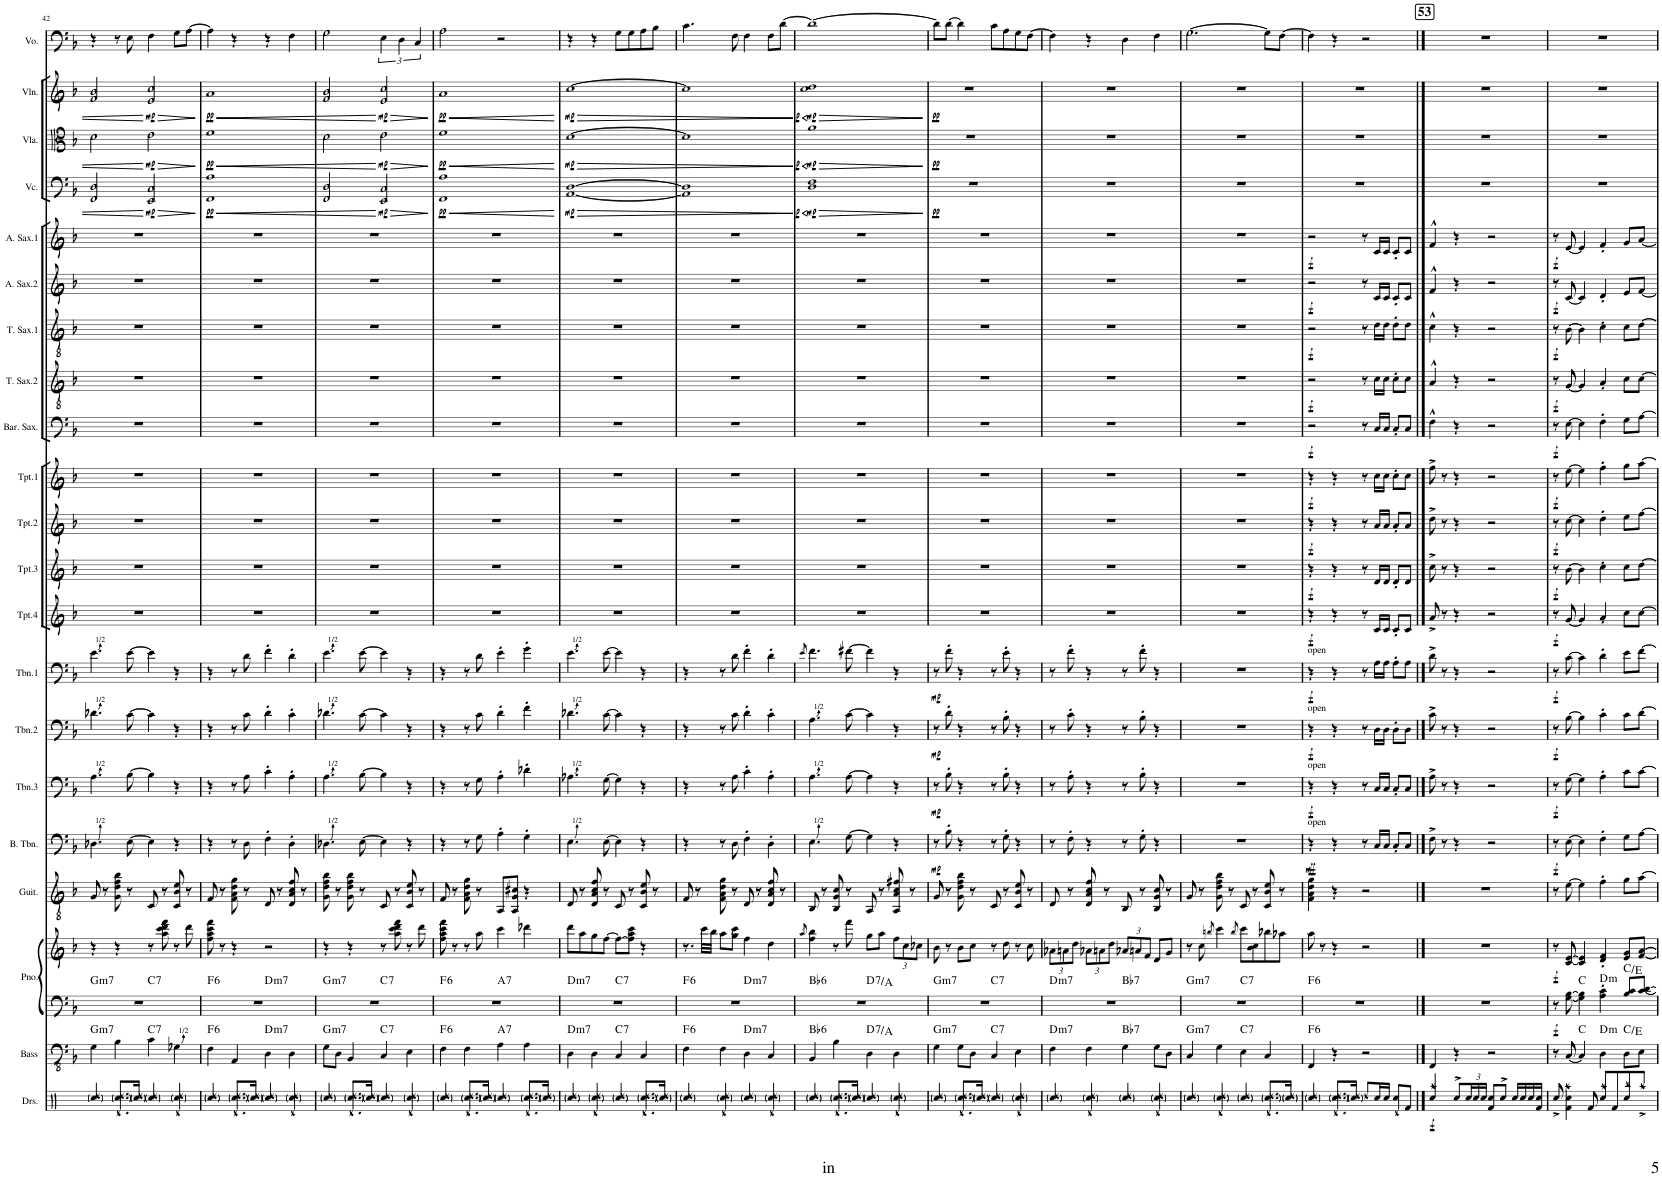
**kern	**harte	**kern	**kern	**dynam	**harte	**kern	**kern	**dynam	**kern	**dynam	**kern	**dynam	**kern	**dynam	**kern	**dynam	**kern	**dynam	**kern	**dynam	**kern	**dynam	**kern	**dynam	**kern	**dynam	**kern	**dynam	**kern	**dynam	**kern	**dynam	**kern	**dynam	**kern	**dynam	**kern	**dynam	**kern
*part20	*part20	*part19	*part19	*part19	*part19	*part18	*part17	*part17	*part16	*part16	*part15	*part15	*part14	*part14	*part13	*part13	*part12	*part12	*part11	*part11	*part10	*part10	*part9	*part9	*part8	*part8	*part7	*part7	*part6	*part6	*part5	*part5	*part4	*part4	*part3	*part3	*part2	*part2	*part1
*staff21	*	*staff20	*staff19	*staff19/20	*	*staff18	*staff17	*staff17	*staff16	*staff16	*staff15	*staff15	*staff14	*staff14	*staff13	*staff13	*staff12	*staff12	*staff11	*staff11	*staff10	*staff10	*staff9	*staff9	*staff8	*staff8	*staff7	*staff7	*staff6	*staff6	*staff5	*staff5	*staff4	*staff4	*staff3	*staff3	*staff2	*staff2	*staff1
*I"Bass	*	*I"Piano	*	*	*	*I"Guitar	*I"Bass Tromb.	*	*I"Trombone 3	*	*I"Trombone 2	*	*I"Trombone 1	*	*I"Trumpet 4	*	*I"Trumpet 3	*	*I"Trumpet 2	*	*I"Trumpet 1	*	*I"Bariton Sax	*	*I"Tenor Sax 2	*	*I"Tenor Sax 1	*	*I"Alto Sax 2	*	*I"Alto Sax 1	*	*I"Violoncello	*	*I"Viola	*	*I"Violin	*	*I"Voice
*I'Bass	*	*I'Pno.	*	*	*	*I'Guit.	*	*	*I'Tbn.3	*	*I'Tbn.2	*	*I'Tbn.1	*	*I'Tpt.4	*	*I'Tpt.3	*	*I'Tpt.2	*	*I'Tpt.1	*	*I'Bar. Sax.	*	*I'T. Sax.2	*	*I'T. Sax.1	*	*I'A. Sax.2	*	*I'A. Sax.1	*	*I'Vc.	*	*I'Vla.	*	*I'Vln.	*	*I'Vo.
!!LO:PB:g=z
*clefFv4	*	*clefF4	*clefG2	*	*	*clefGv2	*clefF4	*	*clefF4	*	*clefF4	*	*clefF4	*	*clefG2	*	*clefG2	*	*clefG2	*	*clefG2	*	*clefF4	*	*clefGv2	*	*clefGv2	*	*clefG2	*	*clefG2	*	*clefF4	*	*clefC3	*	*clefG2	*	*clefF4
*	*	*	*	*	*	*	*	*	*	*	*	*	*	*	*ITrd1c2	*	*ITrd1c2	*	*ITrd1c2	*	*ITrd1c2	*	*ITrd12c21	*	*ITrd8c14	*	*ITrd8c14	*	*ITrd5c9	*	*ITrd5c9	*	*	*	*	*	*	*	*
*k[b-]	*	*k[b-]	*k[b-]	*	*	*k[b-]	*k[b-]	*	*k[b-]	*	*k[b-]	*	*k[b-]	*	*k[b-]	*	*k[b-]	*	*k[b-]	*	*k[b-]	*	*k[b-]	*	*k[b-]	*	*k[b-]	*	*k[b-]	*	*k[b-]	*	*k[b-]	*	*k[b-]	*	*k[b-]	*	*k[b-]
*M4/4	*	*M4/4	*M4/4	*	*	*M4/4	*M4/4	*	*M4/4	*	*M4/4	*	*M4/4	*	*M4/4	*	*M4/4	*	*M4/4	*	*M4/4	*	*M4/4	*	*M4/4	*	*M4/4	*	*M4/4	*	*M4/4	*	*M4/4	*	*M4/4	*	*M4/4	*	*M4/4
=42	=42	=42	=42	=42	=42	=42	=42	=42	=42	=42	=42	=42	=42	=42	=42	=42	=42	=42	=42	=42	=42	=42	=42	=42	=42	=42	=42	=42	=42	=42	=42	=42	=42	=42	=42	=42	=42	=42	=42
!	!LO:H:kt=m7	!	!	!	!LO:H:kt=m7	!	!	!	!	!	!	!	!	!	!	!	!	!	!	!	!	!	!	!	!	!	!	!	!	!	!	!	!	!	!	!	!	!	!
4GG\	G:min7	1r	4r	.	G:min7	8G/	4.D-X\	.	4.A\	.	4.d-X\	.	4.e\	.	1r	.	1r	.	1r	.	1r	.	1r	.	1r	.	1r	.	1r	.	1r	.	2FF/ 2D/	.	2d\	.	2f/ 2b-/	.	4r
.	.	.	.	.	.	8r	.	.	.	.	.	.	.	.	.	.	.	.	.	.	.	.	.	.	.	.	.	.	.	.	.	.	.	.	.	.	.	.	.
4BB-\	.	.	4r	.	.	8G\ 8d\ 8f\ 8b-\	.	.	.	.	.	.	.	.	.	.	.	.	.	.	.	.	.	.	.	.	.	.	.	.	.	.	.	.	.	.	.	.	8r
.	.	.	.	.	.	8r	[8E\	.	[8B-\	.	[8c\	.	[8e\	.	.	.	.	.	.	.	.	.	.	.	.	.	.	.	.	.	.	.	.	.	.	.	.	.	8E\
!	!	!	!	!	!	!	!	!	!	!	!	!	!	!	!	!	!	!	!	!	!	!	!	!	!	!	!	!	!	!	!	!	!	!LO:HP:b	!	!LO:HP:b	!	!LO:HP:b	!
!	!LO:H:kt=7	!	!	!	!LO:H:kt=7	!	!	!	!	!	!	!	!	!	!	!	!	!	!	!	!	!	!	!	!	!	!	!	!	!	!	!	!	!LO:DY:n=1:b	!	!LO:DY:n=1:b	!	!LO:DY:n=1:b	!
4C\	C:7	.	8r	.	C:7	8C/	4E\]	.	4B-\]	.	4c\]	.	4e\]	.	.	.	.	.	.	.	.	.	.	.	.	.	.	.	.	.	.	.	2EE/ 2C/	> mp	2e\	> mp	2e/ 2cc/	> mp	4F\
.	.	.	8aa\ 8ccc\ 8ddd\ 8fff\	.	.	8r	.	.	.	.	.	.	.	.	.	.	.	.	.	.	.	.	.	.	.	.	.	.	.	.	.	.	.	.	.	.	.	.	.
4GG-X\	.	.	8r	.	.	8C/ 8B-/ 8e/	4r	.	4r	.	4r	.	4r	.	.	.	.	.	.	.	.	.	.	.	.	.	.	.	.	.	.	.	.	.	.	.	.	.	8G\L
.	.	.	8ddd\	.	.	8r	.	.	.	.	.	.	.	.	.	.	.	.	.	.	.	.	.	.	.	.	.	.	.	.	.	.	.	.	.	.	.	.	[8A\J
.	.	.	.	.	.	.	.	.	.	.	.	.	.	.	.	.	.	.	.	.	.	.	.	.	.	.	.	.	.	.	.	.	.	]	.	]	.	]	.
=43	=43	=43	=43	=43	=43	=43	=43	=43	=43	=43	=43	=43	=43	=43	=43	=43	=43	=43	=43	=43	=43	=43	=43	=43	=43	=43	=43	=43	=43	=43	=43	=43	=43	=43	=43	=43	=43	=43	=43
!	!	!	!	!	!	!	!	!	!	!	!	!	!	!	!	!	!	!	!	!	!	!	!	!	!	!	!	!	!	!	!	!	!	!LO:HP:b	!	!LO:HP:b	!	!LO:HP:b	!
!	!LO:H:kt=6	!	!	!	!LO:H:kt=6	!	!	!	!	!	!	!	!	!	!	!	!	!	!	!	!	!	!	!	!	!	!	!	!	!	!	!	!	!LO:DY:n=1:b	!	!LO:DY:n=1:b	!	!LO:DY:n=1:b	!
4FF\	F:maj6	1r	8ff\ 8aa\ 8ccc\ 8fff\	.	F:maj6	8F/	4r	.	4r	.	4r	.	4r	.	1r	.	1r	.	1r	.	1r	.	1r	.	1r	.	1r	.	1r	.	1r	.	1FF 1A	< pp	1f	< pp	1a	< pp	4A\]
.	.	.	8r	.	.	8r	.	.	.	.	.	.	.	.	.	.	.	.	.	.	.	.	.	.	.	.	.	.	.	.	.	.	.	.	.	.	.	.	.
4AAA/	.	.	4r	.	.	8F\ 8A\ 8d\ 8g\	8r	.	8r	.	8r	.	8r	.	.	.	.	.	.	.	.	.	.	.	.	.	.	.	.	.	.	.	.	.	.	.	.	.	4r
.	.	.	.	.	.	8r	8D\	.	8A\	.	8c\	.	8d\	.	.	.	.	.	.	.	.	.	.	.	.	.	.	.	.	.	.	.	.	.	.	.	.	.	.
!	!LO:H:kt=m7	!	!	!	!LO:H:kt=m7	!	!	!	!	!	!	!	!	!	!	!	!	!	!	!	!	!	!	!	!	!	!	!	!	!	!	!	!	!	!	!	!	!	!
4DD\	D:min7	.	2r	.	D:min7	8D/	4F'\	.	4c'\	.	4d'\	.	4f'\	.	.	.	.	.	.	.	.	.	.	.	.	.	.	.	.	.	.	.	.	.	.	.	.	.	4r
.	.	.	.	.	.	8r	.	.	.	.	.	.	.	.	.	.	.	.	.	.	.	.	.	.	.	.	.	.	.	.	.	.	.	.	.	.	.	.	.
4DD\	.	.	.	.	.	8D/ 8A/ 8c/ 8f/	4D'\	.	4A'\	.	4c'\	.	4d'\	.	.	.	.	.	.	.	.	.	.	.	.	.	.	.	.	.	.	.	.	.	.	.	.	.	4F\
.	.	.	.	.	.	8r	.	.	.	.	.	.	.	.	.	.	.	.	.	.	.	.	.	.	.	.	.	.	.	.	.	.	.	.	.	.	.	.	.
=44	=44	=44	=44	=44	=44	=44	=44	=44	=44	=44	=44	=44	=44	=44	=44	=44	=44	=44	=44	=44	=44	=44	=44	=44	=44	=44	=44	=44	=44	=44	=44	=44	=44	=44	=44	=44	=44	=44	=44
!	!LO:H:kt=m7	!	!	!	!LO:H:kt=m7	!	!	!	!	!	!	!	!	!	!	!	!	!	!	!	!	!	!	!	!	!	!	!	!	!	!	!	!	!	!	!	!	!	!
8GG\L	G:min7	1r	4r	.	G:min7	8G\ 8d\ 8f\ 8b-\	4.D-X\	.	4.A\	.	4.d-X\	.	4.e\	.	1r	.	1r	.	1r	.	1r	.	1r	.	1r	.	1r	.	1r	.	1r	.	2FF/ 2D/	.	2d\	.	2f/ 2b-/	.	2G\
8DD\J	.	.	.	.	.	8r	.	.	.	.	.	.	.	.	.	.	.	.	.	.	.	.	.	.	.	.	.	.	.	.	.	.	.	.	.	.	.	.	.
4BBB-/	.	.	4r	.	.	8G\ 8d\ 8f\ 8b-\	.	.	.	.	.	.	.	.	.	.	.	.	.	.	.	.	.	.	.	.	.	.	.	.	.	.	.	.	.	.	.	.	.
.	.	.	.	.	.	8r	[8E\	.	[8B-\	.	[8c\	.	[8e\	.	.	.	.	.	.	.	.	.	.	.	.	.	.	.	.	.	.	.	.	.	.	.	.	.	.
!	!	!	!	!	!	!	!	!	!	!	!	!	!	!	!	!	!	!	!	!	!	!	!	!	!	!	!	!	!	!	!	!	!	!LO:HP:n=1:b	!	!LO:HP:n=1:b	!	!LO:HP:n=1:b	!
!	!LO:H:kt=7	!	!	!	!LO:H:kt=7	!	!	!	!	!	!	!	!	!	!	!	!	!	!	!	!	!	!	!	!	!	!	!	!	!	!	!	!	!LO:DY:n=1:b	!	!LO:DY:n=1:b	!	!LO:DY:n=1:b	!
4CC/	C:7	.	8r	.	C:7	8C/	4E\]	.	4B-\]	.	4c\]	.	4e\]	.	.	.	.	.	.	.	.	.	.	.	.	.	.	.	.	.	.	.	2EE/ 2C/	[ > mp	2e\	[ > mp	2e/ 2cc/	[ > mp	6E\
.	.	.	8aa\ 8ccc\ 8ddd\ 8fff\	.	.	8r	.	.	.	.	.	.	.	.	.	.	.	.	.	.	.	.	.	.	.	.	.	.	.	.	.	.	.	.	.	.	.	.	.
.	.	.	.	.	.	.	.	.	.	.	.	.	.	.	.	.	.	.	.	.	.	.	.	.	.	.	.	.	.	.	.	.	.	.	.	.	.	.	6D\
4EE\	.	.	8r	.	.	8C/ 8B-/ 8e/	4r	.	4r	.	4r	.	4r	.	.	.	.	.	.	.	.	.	.	.	.	.	.	.	.	.	.	.	.	.	.	.	.	.	.
.	.	.	.	.	.	.	.	.	.	.	.	.	.	.	.	.	.	.	.	.	.	.	.	.	.	.	.	.	.	.	.	.	.	.	.	.	.	.	6C/
.	.	.	8ddd\	.	.	8r	.	.	.	.	.	.	.	.	.	.	.	.	.	.	.	.	.	.	.	.	.	.	.	.	.	.	.	.	.	.	.	.	.
.	.	.	.	.	.	.	.	.	.	.	.	.	.	.	.	.	.	.	.	.	.	.	.	.	.	.	.	.	.	.	.	.	.	]	.	]	.	]	.
=45	=45	=45	=45	=45	=45	=45	=45	=45	=45	=45	=45	=45	=45	=45	=45	=45	=45	=45	=45	=45	=45	=45	=45	=45	=45	=45	=45	=45	=45	=45	=45	=45	=45	=45	=45	=45	=45	=45	=45
!	!	!	!	!	!	!	!	!	!	!	!	!	!	!	!	!	!	!	!	!	!	!	!	!	!	!	!	!	!	!	!	!	!	!LO:HP:b	!	!LO:HP:b	!	!LO:HP:b	!
!	!LO:H:kt=6	!	!	!	!LO:H:kt=6	!	!	!	!	!	!	!	!	!	!	!	!	!	!	!	!	!	!	!	!	!	!	!	!	!	!	!	!	!LO:DY:n=1:b	!	!LO:DY:n=1:b	!	!LO:DY:n=1:b	!
4FF\	F:maj6	1r	8ff\ 8aa\ 8ccc\ 8fff\	.	F:maj6	8F/	4r	.	4r	.	4r	.	4r	.	1r	.	1r	.	1r	.	1r	.	1r	.	1r	.	1r	.	1r	.	1r	.	1FF 1A	< pp	1f	< pp	1a	< pp	2A\
.	.	.	8r	.	.	8r	.	.	.	.	.	.	.	.	.	.	.	.	.	.	.	.	.	.	.	.	.	.	.	.	.	.	.	.	.	.	.	.	.
4FF\	.	.	8r	.	.	8F\ 8A\ 8d\ 8g\	8r	.	8r	.	8r	.	8r	.	.	.	.	.	.	.	.	.	.	.	.	.	.	.	.	.	.	.	.	.	.	.	.	.	.
.	.	.	8aa\	.	.	8r	8G\	.	8G\	.	8c\	.	8d\	.	.	.	.	.	.	.	.	.	.	.	.	.	.	.	.	.	.	.	.	.	.	.	.	.	.
!	!LO:H:kt=7	!	!	!	!LO:H:kt=7	!	!	!	!	!	!	!	!	!	!	!	!	!	!	!	!	!	!	!	!	!	!	!	!	!	!	!	!	!	!	!	!	!	!
4AA\	A:7	.	4ccc\	.	A:7	8AA/L	4A'\	.	4A'\	.	4d'\	.	4e'\	.	.	.	.	.	.	.	.	.	.	.	.	.	.	.	.	.	.	.	.	.	.	.	.	.	2r
.	.	.	.	.	.	8AA/ 8G/ 8c#X/J	.	.	.	.	.	.	.	.	.	.	.	.	.	.	.	.	.	.	.	.	.	.	.	.	.	.	.	.	.	.	.	.	.
4AA\	.	.	4ddd-X\	.	.	4r	4G'\	.	4d-X'\	.	4f'\	.	4g'\	.	.	.	.	.	.	.	.	.	.	.	.	.	.	.	.	.	.	.	.	.	.	.	.	.	.
.	.	.	.	.	.	.	.	.	.	.	.	.	.	.	.	.	.	.	.	.	.	.	.	.	.	.	.	.	.	.	.	.	.	[	.	[	.	[	.
=46	=46	=46	=46	=46	=46	=46	=46	=46	=46	=46	=46	=46	=46	=46	=46	=46	=46	=46	=46	=46	=46	=46	=46	=46	=46	=46	=46	=46	=46	=46	=46	=46	=46	=46	=46	=46	=46	=46	=46
!	!	!	!	!	!	!	!	!	!	!	!	!	!	!	!	!	!	!	!	!	!	!	!	!	!	!	!	!	!	!	!	!	!	!LO:HP:b	!	!LO:HP:b	!	!LO:HP:b	!
!	!LO:H:kt=m7	!	!	!	!LO:H:kt=m7	!	!	!	!	!	!	!	!	!	!	!	!	!	!	!	!	!	!	!	!	!	!	!	!	!	!	!	!	!LO:DY:n=1:b	!	!LO:DY:n=1:b	!	!LO:DY:n=1:b	!
4DD\	D:min7	1r	8ddd\L	.	D:min7	8D/	4.E\	.	4.A-X\	.	4.d-X\	.	4.e\	.	1r	.	1r	.	1r	.	1r	.	1r	.	1r	.	1r	.	1r	.	1r	.	[1AA [1D	> mp	[1d	> mp	[1cc	> mp	4r
.	.	.	8aa\	.	.	8r	.	.	.	.	.	.	.	.	.	.	.	.	.	.	.	.	.	.	.	.	.	.	.	.	.	.	.	.	.	.	.	.	.
4DD\	.	.	8gg\	.	.	8D/ 8A/ 8c/ 8f/	.	.	.	.	.	.	.	.	.	.	.	.	.	.	.	.	.	.	.	.	.	.	.	.	.	.	.	.	.	.	.	.	4r
.	.	.	[8ff\J	.	.	8r	[8E\	.	[8G\	.	[8c\	.	[8e\	.	.	.	.	.	.	.	.	.	.	.	.	.	.	.	.	.	.	.	.	.	.	.	.	.	.
!	!LO:H:kt=7	!	!	!	!LO:H:kt=7	!	!	!	!	!	!	!	!	!	!	!	!	!	!	!	!	!	!	!	!	!	!	!	!	!	!	!	!	!	!	!	!	!	!
4CC/	C:7	.	8ff\L_	.	C:7	8C/	4E\]	.	4G\]	.	4c\]	.	4e\]	.	.	.	.	.	.	.	.	.	.	.	.	.	.	.	.	.	.	.	.	.	.	.	.	.	8G\L
.	.	.	8ff\] 8aa\ 8ccc\J	.	.	8r	.	.	.	.	.	.	.	.	.	.	.	.	.	.	.	.	.	.	.	.	.	.	.	.	.	.	.	.	.	.	.	.	8G\
4CC/	.	.	4r	.	.	8C/ 8B-/ 8e/	4r	.	4r	.	4r	.	4r	.	.	.	.	.	.	.	.	.	.	.	.	.	.	.	.	.	.	.	.	.	.	.	.	.	8A\
.	.	.	.	.	.	8r	.	.	.	.	.	.	.	.	.	.	.	.	.	.	.	.	.	.	.	.	.	.	.	.	.	.	.	.	.	.	.	.	8B-\J
.	.	.	.	.	.	.	.	.	.	.	.	.	.	.	.	.	.	.	.	.	.	.	.	.	.	.	.	.	.	.	.	.	.	]	.	]	.	]	.
=47	=47	=47	=47	=47	=47	=47	=47	=47	=47	=47	=47	=47	=47	=47	=47	=47	=47	=47	=47	=47	=47	=47	=47	=47	=47	=47	=47	=47	=47	=47	=47	=47	=47	=47	=47	=47	=47	=47	=47
!	!	!	!	!	!	!	!	!	!	!	!	!	!	!	!	!	!	!	!	!	!	!	!	!	!	!	!	!	!	!	!	!	!	!LO:HP:b	!	!LO:HP:b	!	!LO:HP:b	!
!	!LO:H:kt=6	!	!	!	!LO:H:kt=6	!	!	!	!	!	!	!	!	!	!	!	!	!	!	!	!	!	!	!	!	!	!	!	!	!	!	!	!	!LO:DY:n=1:b	!	!LO:DY:n=1:b	!	!LO:DY:n=1:b	!
4FF\	F:maj6	1r	8.r	.	F:maj6	8F/	4r	.	4r	.	4r	.	4r	.	1r	.	1r	.	1r	.	1r	.	1r	.	1r	.	1r	.	1r	.	1r	.	1AA] 1D]	< p	1d]	< p	1cc]	< p	4.c\
.	.	.	.	.	.	8r	.	.	.	.	.	.	.	.	.	.	.	.	.	.	.	.	.	.	.	.	.	.	.	.	.	.	.	.	.	.	.	.	.
.	.	.	32ccc\LLL	.	.	.	.	.	.	.	.	.	.	.	.	.	.	.	.	.	.	.	.	.	.	.	.	.	.	.	.	.	.	.	.	.	.	.	.
.	.	.	32bb-\JJJ	.	.	.	.	.	.	.	.	.	.	.	.	.	.	.	.	.	.	.	.	.	.	.	.	.	.	.	.	.	.	.	.	.	.	.	.
4FF\	.	.	8aa\L	.	.	8F\ 8A\ 8d\ 8g\	8r	.	8r	.	8r	.	8r	.	.	.	.	.	.	.	.	.	.	.	.	.	.	.	.	.	.	.	.	.	.	.	.	.	.
.	.	.	8gg\ 8ccc\J	.	.	8r	8D\	.	8A\	.	8c\	.	8d\	.	.	.	.	.	.	.	.	.	.	.	.	.	.	.	.	.	.	.	.	.	.	.	.	.	8F\
!	!LO:H:kt=m7	!	!	!	!LO:H:kt=m7	!	!	!	!	!	!	!	!	!	!	!	!	!	!	!	!	!	!	!	!	!	!	!	!	!	!	!	!	!	!	!	!	!	!
4DD\	D:min7	.	4ff\	.	D:min7	8D/	4F'\	.	4c'\	.	4d'\	.	4f'\	.	.	.	.	.	.	.	.	.	.	.	.	.	.	.	.	.	.	.	.	.	.	.	.	.	4F\
.	.	.	.	.	.	8r	.	.	.	.	.	.	.	.	.	.	.	.	.	.	.	.	.	.	.	.	.	.	.	.	.	.	.	.	.	.	.	.	.
4CC/	.	.	4dd\	.	.	8D/ 8A/ 8c/ 8f/	4D'\	.	4A'\	.	4c'\	.	4d'\	.	.	.	.	.	.	.	.	.	.	.	.	.	.	.	.	.	.	.	.	.	.	.	.	.	8F\L
.	.	.	.	.	.	8r	.	.	.	.	.	.	.	.	.	.	.	.	.	.	.	.	.	.	.	.	.	.	.	.	.	.	.	.	.	.	.	.	[8d\J
.	.	.	.	.	.	.	.	.	.	.	.	.	.	.	.	.	.	.	.	.	.	.	.	.	.	.	.	.	.	.	.	.	.	[	.	[	.	[	.
=48	=48	=48	=48	=48	=48	=48	=48	=48	=48	=48	=48	=48	=48	=48	=48	=48	=48	=48	=48	=48	=48	=48	=48	=48	=48	=48	=48	=48	=48	=48	=48	=48	=48	=48	=48	=48	=48	=48	=48
.	.	.	8qaa/	.	.	.	.	.	.	.	.	.	8qe/	.	.	.	.	.	.	.	.	.	.	.	.	.	.	.	.	.	.	.	.	.	.	.	.	.	.
!	!	!	!	!	!	!	!	!	!	!	!	!	!	!	!	!	!	!	!	!	!	!	!	!	!	!	!	!	!	!	!	!	!	!LO:HP:b	!	!LO:HP:b	!	!LO:HP:b	!
!	!LO:H:kt=6	!	!	!	!LO:H:kt=6	!	!	!	!	!	!	!	!	!	!	!	!	!	!	!	!	!	!	!	!	!	!	!	!	!	!	!	!	!LO:DY:n=1:b	!	!LO:DY:n=1:b	!	!LO:DY:n=1:b	!
4BBB-/	Bb:maj6	1r	4ff\ 4bb-\	.	Bb:maj6	8BB-/	4.E\	.	4.A\	.	4.A\	.	4.f\	.	1r	.	1r	.	1r	.	1r	.	1r	.	1r	.	1r	.	1r	.	1r	.	1D 1F	> mp	1a	> mp	1cc 1dd	> mp	1d_
.	.	.	.	.	.	8r	.	.	.	.	.	.	.	.	.	.	.	.	.	.	.	.	.	.	.	.	.	.	.	.	.	.	.	.	.	.	.	.	.
4BB-\	.	.	8r	.	.	8BB-/ 8G/ 8c/	.	.	.	.	.	.	.	.	.	.	.	.	.	.	.	.	.	.	.	.	.	.	.	.	.	.	.	.	.	.	.	.	.
.	.	.	8fff\	.	.	8r	[8G\	.	[8A\	.	[8c\	.	[8f#X\	.	.	.	.	.	.	.	.	.	.	.	.	.	.	.	.	.	.	.	.	.	.	.	.	.	.
!	!LO:H:kt=7	!	!	!	!LO:H:kt=7	!	!	!	!	!	!	!	!	!	!	!	!	!	!	!	!	!	!	!	!	!	!	!	!	!	!	!	!	!	!	!	!	!	!
4DD\	D:7/5	.	8gg\L	.	D:7/5	8AA/	4G\]	.	4A\]	.	4c\]	.	4f#\]	.	.	.	.	.	.	.	.	.	.	.	.	.	.	.	.	.	.	.	.	.	.	.	.	.	.
.	.	.	8aa\J	.	.	8r	.	.	.	.	.	.	.	.	.	.	.	.	.	.	.	.	.	.	.	.	.	.	.	.	.	.	.	.	.	.	.	.	.
*	*	*	*Xbrackettup	*	*	*	*	*	*	*	*	*	*	*	*	*	*	*	*	*	*	*	*	*	*	*	*	*	*	*	*	*	*	*	*	*	*	*	*
4DD\	.	.	12ff\L	.	.	8AA/ 8A/ 8c/ 8f#X/	4r	.	4r	.	4r	.	4r	.	.	.	.	.	.	.	.	.	.	.	.	.	.	.	.	.	.	.	.	.	.	.	.	.	.
.	.	.	12cc\	.	.	.	.	.	.	.	.	.	.	.	.	.	.	.	.	.	.	.	.	.	.	.	.	.	.	.	.	.	.	.	.	.	.	.	.
.	.	.	.	.	.	8r	.	.	.	.	.	.	.	.	.	.	.	.	.	.	.	.	.	.	.	.	.	.	.	.	.	.	.	.	.	.	.	.	.
.	.	.	12cc-X\J	.	.	.	.	.	.	.	.	.	.	.	.	.	.	.	.	.	.	.	.	.	.	.	.	.	.	.	.	.	.	.	.	.	.	.	.
.	.	.	.	.	.	.	.	.	.	.	.	.	.	.	.	.	.	.	.	.	.	.	.	.	.	.	.	.	.	.	.	.	.	]	.	]	.	]	.
=49	=49	=49	=49	=49	=49	=49	=49	=49	=49	=49	=49	=49	=49	=49	=49	=49	=49	=49	=49	=49	=49	=49	=49	=49	=49	=49	=49	=49	=49	=49	=49	=49	=49	=49	=49	=49	=49	=49	=49
!	!LO:H:kt=m7	!	!	!	!LO:H:kt=m7	!	!	!LO:DY:b	!	!LO:DY:b	!	!LO:DY:b	!	!LO:DY:b	!	!	!	!	!	!	!	!	!	!	!	!	!	!	!	!	!	!	!	!LO:DY:b	!	!LO:DY:b	!	!LO:DY:b	!
4GG\	G:min7	1r	8b-\	.	G:min7	8G/	8r	mp	8r	mp	8r	mp	8r	mp	1r	.	1r	.	1r	.	1r	.	1r	.	1r	.	1r	.	1r	.	1r	.	1r	pp	1r	pp	1r	pp	8d\L]
.	.	.	8r	.	.	8r	8B-'\	.	8B-'\	.	8d'\	.	8f'\	.	.	.	.	.	.	.	.	.	.	.	.	.	.	.	.	.	.	.	.	.	.	.	.	.	[8d\J
8GG\L	.	.	8b-\L	.	.	8G\ 8d\ 8f\ 8b-\	4r	.	4r	.	4r	.	4r	.	.	.	.	.	.	.	.	.	.	.	.	.	.	.	.	.	.	.	.	.	.	.	.	.	4d\]
8DD\J	.	.	8cc\J	.	.	8r	.	.	.	.	.	.	.	.	.	.	.	.	.	.	.	.	.	.	.	.	.	.	.	.	.	.	.	.	.	.	.	.	.
!	!LO:H:kt=7	!	!	!	!LO:H:kt=7	!	!	!	!	!	!	!	!	!	!	!	!	!	!	!	!	!	!	!	!	!	!	!	!	!	!	!	!	!	!	!	!	!	!
4CC/	C:7	.	8r	.	C:7	8C/	8r	.	8r	.	8r	.	8r	.	.	.	.	.	.	.	.	.	.	.	.	.	.	.	.	.	.	.	.	.	.	.	.	.	8c\L
.	.	.	8dd\	.	.	8r	8G'\	.	8B-'\	.	8B-'\	.	8e'\	.	.	.	.	.	.	.	.	.	.	.	.	.	.	.	.	.	.	.	.	.	.	.	.	.	8A\
4EE\	.	.	8r	.	.	8C/ 8B-/ 8e/	4r	.	4r	.	4r	.	4r	.	.	.	.	.	.	.	.	.	.	.	.	.	.	.	.	.	.	.	.	.	.	.	.	.	8G\
.	.	.	8cc\	.	.	8r	.	.	.	.	.	.	.	.	.	.	.	.	.	.	.	.	.	.	.	.	.	.	.	.	.	.	.	.	.	.	.	.	[8F\J
=50	=50	=50	=50	=50	=50	=50	=50	=50	=50	=50	=50	=50	=50	=50	=50	=50	=50	=50	=50	=50	=50	=50	=50	=50	=50	=50	=50	=50	=50	=50	=50	=50	=50	=50	=50	=50	=50	=50	=50
!	!LO:H:kt=m7	!	!	!	!LO:H:kt=m7	!	!	!	!	!	!	!	!	!	!	!	!	!	!	!	!	!	!	!	!	!	!	!	!	!	!	!	!	!	!	!	!	!	!
4FF\	D:min7	1r	12a-X\L	.	D:min7	8D/	8r	.	8r	.	8r	.	8r	.	1r	.	1r	.	1r	.	1r	.	1r	.	1r	.	1r	.	1r	.	1r	.	1r	.	1r	.	1r	.	4F\]
.	.	.	12an\	.	.	.	.	.	.	.	.	.	.	.	.	.	.	.	.	.	.	.	.	.	.	.	.	.	.	.	.	.	.	.	.	.	.	.	.
.	.	.	.	.	.	8r	8F'\	.	8A'\	.	8c'\	.	8f'\	.	.	.	.	.	.	.	.	.	.	.	.	.	.	.	.	.	.	.	.	.	.	.	.	.	.
.	.	.	12dd\J	.	.	.	.	.	.	.	.	.	.	.	.	.	.	.	.	.	.	.	.	.	.	.	.	.	.	.	.	.	.	.	.	.	.	.	.
4FF\	.	.	12a-X\L	.	.	8D/ 8A/ 8c/ 8f/	4r	.	4r	.	4r	.	4r	.	.	.	.	.	.	.	.	.	.	.	.	.	.	.	.	.	.	.	.	.	.	.	.	.	4r
.	.	.	12an\	.	.	.	.	.	.	.	.	.	.	.	.	.	.	.	.	.	.	.	.	.	.	.	.	.	.	.	.	.	.	.	.	.	.	.	.
.	.	.	.	.	.	8r	.	.	.	.	.	.	.	.	.	.	.	.	.	.	.	.	.	.	.	.	.	.	.	.	.	.	.	.	.	.	.	.	.
.	.	.	12dd\J	.	.	.	.	.	.	.	.	.	.	.	.	.	.	.	.	.	.	.	.	.	.	.	.	.	.	.	.	.	.	.	.	.	.	.	.
!	!LO:H:kt=7	!	!	!	!LO:H:kt=7	!	!	!	!	!	!	!	!	!	!	!	!	!	!	!	!	!	!	!	!	!	!	!	!	!	!	!	!	!	!	!	!	!	!
4GG\	Bb:7	.	12a-X/L	.	Bb:7	8BB-/	8r	.	8r	.	8r	.	8r	.	.	.	.	.	.	.	.	.	.	.	.	.	.	.	.	.	.	.	.	.	.	.	.	.	4D\
.	.	.	12an/	.	.	.	.	.	.	.	.	.	.	.	.	.	.	.	.	.	.	.	.	.	.	.	.	.	.	.	.	.	.	.	.	.	.	.	.
.	.	.	.	.	.	8r	8G'\	.	8B-'\	.	8B-'\	.	8f'\	.	.	.	.	.	.	.	.	.	.	.	.	.	.	.	.	.	.	.	.	.	.	.	.	.	.
.	.	.	12f/J	.	.	.	.	.	.	.	.	.	.	.	.	.	.	.	.	.	.	.	.	.	.	.	.	.	.	.	.	.	.	.	.	.	.	.	.
8GG\L	.	.	8d/L	.	.	8BB-/ 8G/ 8c/	4r	.	4r	.	4r	.	4r	.	.	.	.	.	.	.	.	.	.	.	.	.	.	.	.	.	.	.	.	.	.	.	.	.	4F\
8DD\J	.	.	8g/J	.	.	8r	.	.	.	.	.	.	.	.	.	.	.	.	.	.	.	.	.	.	.	.	.	.	.	.	.	.	.	.	.	.	.	.	.
=51	=51	=51	=51	=51	=51	=51	=51	=51	=51	=51	=51	=51	=51	=51	=51	=51	=51	=51	=51	=51	=51	=51	=51	=51	=51	=51	=51	=51	=51	=51	=51	=51	=51	=51	=51	=51	=51	=51	=51
!	!LO:H:kt=m7	!	!	!	!LO:H:kt=m7	!	!	!	!	!	!	!	!	!	!	!	!	!	!	!	!	!	!	!	!	!	!	!	!	!	!	!	!	!	!	!	!	!	!
4CC/	G:min7	1r	8r	.	G:min7	8G/	1r	.	1r	.	1r	.	1r	.	1r	.	1r	.	1r	.	1r	.	1r	.	1r	.	1r	.	1r	.	1r	.	1r	.	1r	.	1r	.	[2.G\
.	.	.	8cc\	.	.	8r	.	.	.	.	.	.	.	.	.	.	.	.	.	.	.	.	.	.	.	.	.	.	.	.	.	.	.	.	.	.	.	.	.
.	.	.	8qbbn/	.	.	.	.	.	.	.	.	.	.	.	.	.	.	.	.	.	.	.	.	.	.	.	.	.	.	.	.	.	.	.	.	.	.	.	.
4GG\	.	.	4ccc\	.	.	8G\ 8d\ 8f\ 8b-\	.	.	.	.	.	.	.	.	.	.	.	.	.	.	.	.	.	.	.	.	.	.	.	.	.	.	.	.	.	.	.	.	.
.	.	.	.	.	.	8r	.	.	.	.	.	.	.	.	.	.	.	.	.	.	.	.	.	.	.	.	.	.	.	.	.	.	.	.	.	.	.	.	.
.	.	.	8qbb/	.	.	.	.	.	.	.	.	.	.	.	.	.	.	.	.	.	.	.	.	.	.	.	.	.	.	.	.	.	.	.	.	.	.	.	.
!	!LO:H:kt=7	!	!	!	!LO:H:kt=7	!	!	!	!	!	!	!	!	!	!	!	!	!	!	!	!	!	!	!	!	!	!	!	!	!	!	!	!	!	!	!	!	!	!
4EE\	C:7	.	8ccc\L	.	C:7	8C/	.	.	.	.	.	.	.	.	.	.	.	.	.	.	.	.	.	.	.	.	.	.	.	.	.	.	.	.	.	.	.	.	.
.	.	.	8b-\ 8cc\	.	.	8r	.	.	.	.	.	.	.	.	.	.	.	.	.	.	.	.	.	.	.	.	.	.	.	.	.	.	.	.	.	.	.	.	.
4CC/	.	.	8bb-X\	.	.	8C/ 8B-/ 8e/	.	.	.	.	.	.	.	.	.	.	.	.	.	.	.	.	.	.	.	.	.	.	.	.	.	.	.	.	.	.	.	.	8G\L]
.	.	.	8aa-X\J	.	.	8r	.	.	.	.	.	.	.	.	.	.	.	.	.	.	.	.	.	.	.	.	.	.	.	.	.	.	.	.	.	.	.	.	[8F\J
=52	=52	=52	=52	=52	=52	=52	=52	=52	=52	=52	=52	=52	=52	=52	=52	=52	=52	=52	=52	=52	=52	=52	=52	=52	=52	=52	=52	=52	=52	=52	=52	=52	=52	=52	=52	=52	=52	=52	=52
!	!	!	!	!	!	!	!	!	!	!	!	!	!LO:TX:a:t=open	!	!	!	!	!	!	!	!	!	!	!	!	!	!	!	!	!	!	!	!	!	!	!	!	!	!
!	!	!	!	!	!	!	!	!	!	!	!LO:TX:a:t=open	!	!	!	!	!	!	!	!	!	!	!	!	!	!	!	!	!	!	!	!	!	!	!	!	!	!	!	!
!	!	!	!	!	!	!	!	!	!LO:TX:a:t=open	!	!	!	!	!	!	!	!	!	!	!	!	!	!	!	!	!	!	!	!	!	!	!	!	!	!	!	!	!	!
!	!	!	!	!	!	!	!LO:TX:a:t=open	!	!	!	!	!	!	!	!	!	!	!	!	!	!	!	!	!	!	!	!	!	!	!	!	!	!	!	!	!	!	!	!
!	!	!	!	!	!	!	!	!LO:DY:b	!	!	!	!	!	!	!	!	!	!	!	!	!	!	!	!	!	!	!	!	!	!	!	!	!	!	!	!	!	!	!
!	!LO:H:kt=6	!	!	!	!LO:H:kt=6	!	!	!LO:DY:n=1:b	!	!LO:DY:b	!	!LO:DY:b	!	!LO:DY:b	!	!LO:DY:b	!	!LO:DY:b	!	!LO:DY:b	!	!LO:DY:b	!	!LO:DY:b	!	!LO:DY:b	!	!LO:DY:b	!	!LO:DY:b	!	!LO:DY:b	!	!	!	!	!	!	!
4FFF/	F:maj6	1r	8aa\	.	F:maj6	4F\ 4A\ 4d\ 4g\	4r	mf f	4r	f	4r	f	4r	f	4r	f	4r	f	4r	f	4r	f	2r	f	2r	f	2r	f	2r	f	2r	f	1r	.	1r	.	1r	.	4F\]
.	.	.	8r	.	.	.	.	.	.	.	.	.	.	.	.	.	.	.	.	.	.	.	.	.	.	.	.	.	.	.	.	.	.	.	.	.	.	.	.
4r	.	.	4r	.	.	4r	4r	.	4r	.	4r	.	4r	.	4r	.	4r	.	4r	.	4r	.	.	.	.	.	.	.	.	.	.	.	.	.	.	.	.	.	4r
2r	.	.	2r	.	.	2r	8r	.	8r	.	8r	.	8r	.	8r	.	8r	.	8r	.	8r	.	8r	.	8r	.	8r	.	8r	.	8r	.	.	.	.	.	.	.	2r
.	.	.	.	.	.	.	16C/LL	.	16C/LL	.	16D\LL	.	16A\LL	.	16c/LL	.	16d/LL	.	16a/LL	.	16cc\LL	.	16C/LL	.	16c\LL	.	16d\LL	.	16c/LL	.	16c/LL	.	.	.	.	.	.	.	.
.	.	.	.	.	.	.	16C/JJ	.	16C/JJ	.	16D\JJ	.	16A\JJ	.	16c/JJ	.	16d/JJ	.	16a/JJ	.	16cc\JJ	.	16C/JJ	.	16c\JJ	.	16d\JJ	.	16c/JJ	.	16c/JJ	.	.	.	.	.	.	.	.
.	.	.	.	.	.	.	8C'/L	.	8C'/L	.	8D'\L	.	8A'\L	.	8c'/L	.	8d'/L	.	8a'/L	.	8cc'\L	.	8C'/L	.	8c'\L	.	8d'\L	.	8c'/L	.	8c'/L	.	.	.	.	.	.	.	.
.	.	.	.	.	.	.	8C/J	.	8C/J	.	8D\J	.	8A\J	.	8c/J	.	8d/J	.	8a/J	.	8cc\J	.	8C/J	.	8c\J	.	8d\J	.	8c/J	.	8c/J	.	.	.	.	.	.	.	.
!!LO:REH:place=s1:a:B:cj:fs=14:t=53
==53	==53	==53	==53	==53	==53	==53	==53	==53	==53	==53	==53	==53	==53	==53	==53	==53	==53	==53	==53	==53	==53	==53	==53	==53	==53	==53	==53	==53	==53	==53	==53	==53	==53	==53	==53	==53	==53	==53	==53
4FFF/	.	1r	1r	.	.	1r	8F^\	.	8A^\	.	8c^\	.	8d^\	.	8a^/	.	8cc^\	.	8dd^\	.	8ff^\	.	4F^^\	.	4A^^/	.	4c^^\	.	4f^^/	.	4f^^/	.	1r	.	1r	.	1r	.	1r
.	.	.	.	.	.	.	8r	.	8r	.	8r	.	8r	.	8r	.	8r	.	8r	.	8r	.	.	.	.	.	.	.	.	.	.	.	.	.	.	.	.	.	.
4r	.	.	.	.	.	.	4r	.	4r	.	4r	.	4r	.	4r	.	4r	.	4r	.	4r	.	4r	.	4r	.	4r	.	4r	.	4r	.	.	.	.	.	.	.	.
2r	.	.	.	.	.	.	2r	.	2r	.	2r	.	2r	.	2r	.	2r	.	2r	.	2r	.	2r	.	2r	.	2r	.	2r	.	2r	.	.	.	.	.	.	.	.
=54	=54	=54	=54	=54	=54	=54	=54	=54	=54	=54	=54	=54	=54	=54	=54	=54	=54	=54	=54	=54	=54	=54	=54	=54	=54	=54	=54	=54	=54	=54	=54	=54	=54	=54	=54	=54	=54	=54	=54
!	!	!	!	!LO:DY:b=2	!	!	!	!	!	!	!	!	!	!	!	!	!	!	!	!	!	!	!	!	!	!	!	!	!	!	!	!	!	!	!	!	!	!	!
!	!	!	!	!LO:DY:n=1:b	!	!	!	!LO:DY:b	!	!LO:DY:b	!	!LO:DY:b	!	!LO:DY:b	!	!LO:DY:b	!	!LO:DY:b	!	!LO:DY:b	!	!LO:DY:b	!	!LO:DY:b	!	!LO:DY:b	!	!LO:DY:b	!	!LO:DY:b	!	!LO:DY:b	!	!	!	!	!	!	!
8r	.	8r	8r	f f	.	8r	8r	f	8r	f	8r	f	8r	f	8r	f	8r	f	8r	f	8r	f	8r	f	8r	f	8r	f	8r	f	8r	f	1r	.	1r	.	1r	.	1r
[8CC/	.	[8G\ [8B-\	[8c/ [8e/	.	.	[8e\	[8E\	.	[8G\	.	[8B-\	.	[8c\	.	[8g/	.	[8b-\	.	[8cc\	.	[8ee\	.	[8E\	.	[8G/	.	[8B-\	.	[8c/	.	[8e/	.	.	.	.	.	.	.	.
4CC/]	C:maj	4G\] 4B-\]	4c/] 4e/]	.	C:maj	4e\]	4E\]	.	4G\]	.	4B-\]	.	4c\]	.	4g/]	.	4b-\]	.	4cc\]	.	4ee\]	.	4E\]	.	4G/]	.	4B-\]	.	4c/]	.	4e/]	.	.	.	.	.	.	.	.
!	!LO:H:kt=m	!	!	!	!LO:H:kt=m	!	!	!	!	!	!	!	!	!	!	!	!	!	!	!	!	!	!	!	!	!	!	!	!	!	!	!	!	!	!	!	!	!	!
4DD\	D:min	4A\' 4c\'	4d/' 4f/'	.	D:min	4f'\	4F'\	.	4A'\	.	4c'\	.	4d'\	.	4a'/	.	4cc'\	.	4dd'\	.	4ff'\	.	4F'\	.	4A'/	.	4c'\	.	4d'/	.	4f'/	.	.	.	.	.	.	.	.
8DD\L	C:maj/3	8B-/ 8c/L	8e/ 8g/L	.	C:maj/3	8g\L	8G\L	.	8c\L	.	8c\L	.	8e\L	.	8cc\L	.	8cc\L	.	8ee\L	.	8gg\L	.	8G\L	.	8c\L	.	8c\L	.	8e/L	.	8g/L	.	.	.	.	.	.	.	.
8EE\J	.	[8c/ [8d/J	[8f/ [8a/J	.	.	[8a\J	[8A\J	.	[8c\J	.	[8d\J	.	[8f\J	.	[8cc\J	.	[8dd\J	.	[8ff\J	.	[8aa\J	.	[8A\J	.	[8c\J	.	[8d\J	.	[8f/J	.	[8a/J	.	.	.	.	.	.	.	.
=	=	=	=	=	=	=	=	=	=	=	=	=	=	=	=	=	=	=	=	=	=	=	=	=	=	=	=	=	=	=	=	=	=	=	=	=	=	=	=
*-	*-	*-	*-	*-	*-	*-	*-	*-	*-	*-	*-	*-	*-	*-	*-	*-	*-	*-	*-	*-	*-	*-	*-	*-	*-	*-	*-	*-	*-	*-	*-	*-	*-	*-	*-	*-	*-	*-	*-
